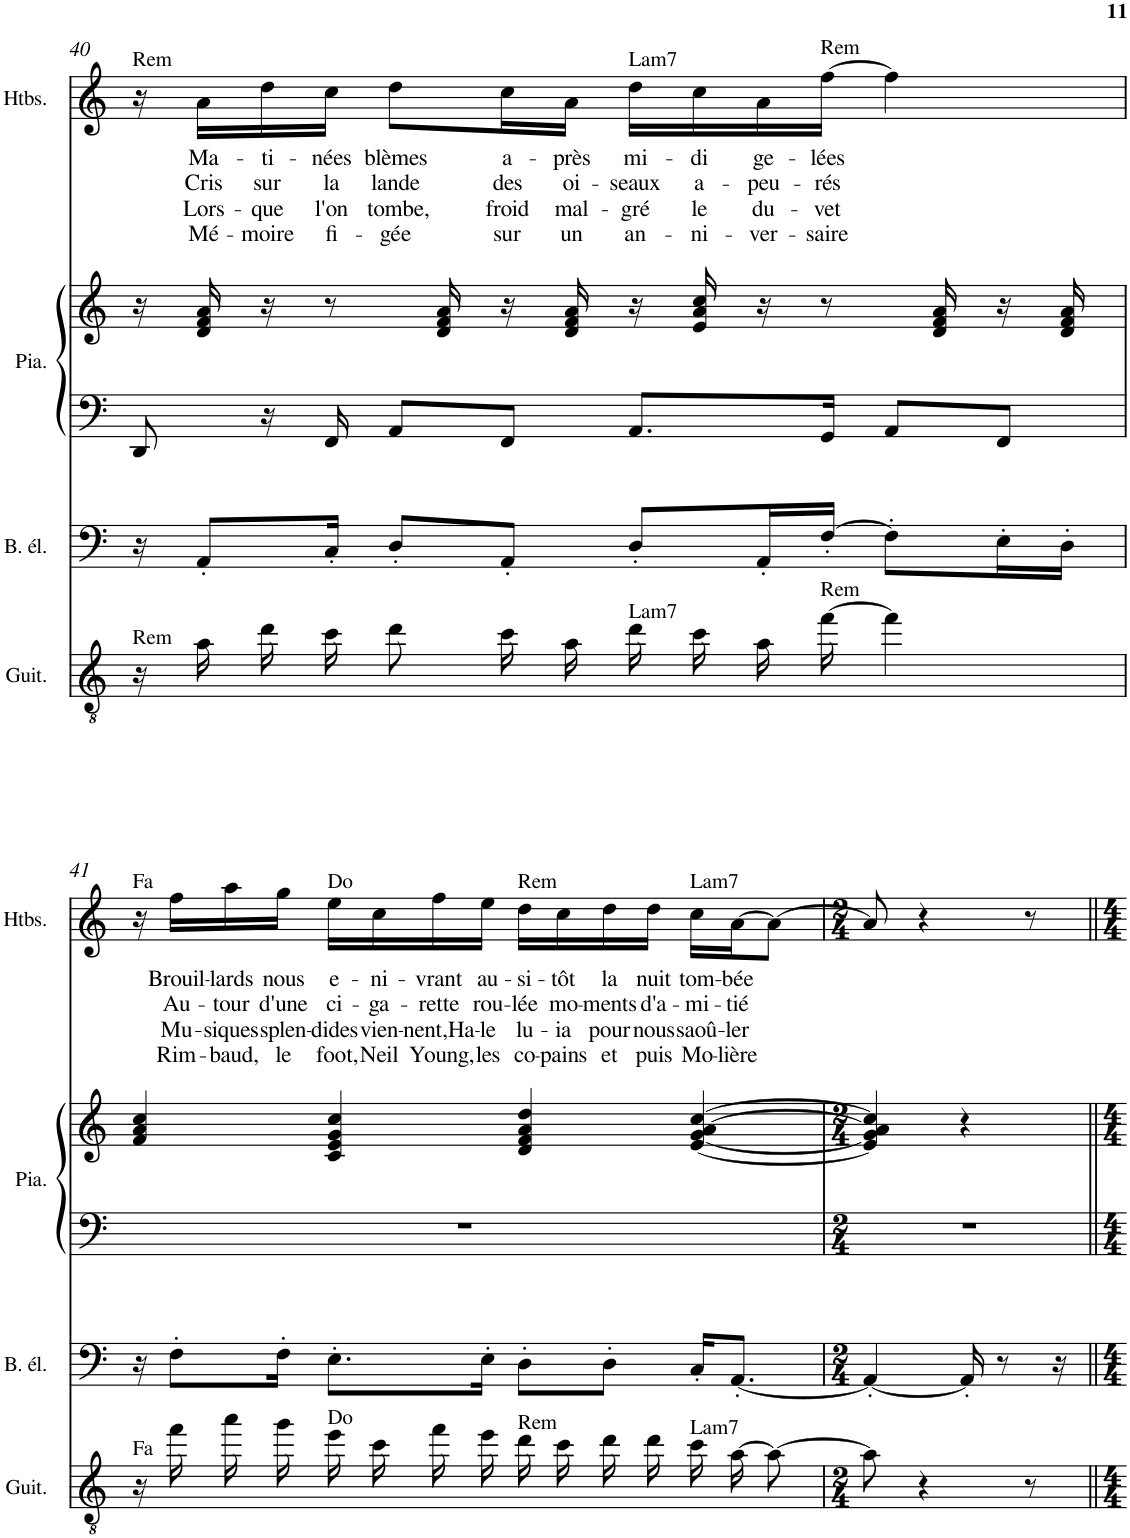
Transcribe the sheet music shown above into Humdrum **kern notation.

**kern	**kern	**kern	**kern	**kern	**text	**text	**text	**text
*part4	*part3	*part2	*part2	*part1	*part1	*part1	*part1	*part1
*staff5	*staff4	*staff3	*staff2	*staff1	*staff1	*staff1	*staff1	*staff1
*I"Guitare acoustique	*I"Basse électrique	*I"Piano	*	*I"Hautbois	*	*	*	*
*I'Guit.	*I'B. él.	*I'Pia.	*	*I'Htbs.	*	*	*	*
!!LO:PB:g=z
*clefGv2	*clefF4	*clefF4	*clefG2	*clefG2	*	*	*	*
*	*Trd7c12	*	*	*Trd12c21	*	*	*	*
*k[]	*k[]	*k[]	*k[]	*k[]	*	*	*	*
*M4/4	*M4/4	*M4/4	*M4/4	*M4/4	*	*	*	*
=40	=40	=40	=40	=40	=40	=40	=40	=40
!	!	!	!	!LO:TX:a:t=Rem	!	!	!	!
!LO:TX:a:t=Rem	!	!	!	!	!	!	!	!
16r	16r	8DD/	16r	16r	.	.	.	.
!	!	!	!	!	!LO:LY:b	!LO:LY:b	!LO:LY:b	!LO:LY:b
16a\LL	8AA'/L	.	16d/ 16f/ 16a/	16a\LL	Ma-	Cris	Lors-	Mé-
!	!	!	!	!	!LO:LY:b	!LO:LY:b	!LO:LY:b	!LO:LY:b
16dd\	.	16r	16r	16dd\	-ti-	sur	-que	-moire
!	!	!	!	!	!LO:LY:b	!LO:LY:b	!LO:LY:b	!LO:LY:b
16cc\JJ	16C'/Jk	16FF/	8r	16cc\JJ	-nées	la	l'on	fi-
!	!	!	!	!	!LO:LY:b	!LO:LY:b	!LO:LY:b	!LO:LY:b
8dd\L	8D'/L	8AA/L	.	8dd\L	blèmes	lande	tombe,	-gée
.	.	.	16d/ 16f/ 16a/	.	.	.	.	.
!	!	!	!	!	!LO:LY:b	!LO:LY:b	!LO:LY:b	!LO:LY:b
16cc\L	8AA'/J	8FF/J	16r	16cc\L	a-	des	froid	sur
!	!	!	!	!	!LO:LY:b	!LO:LY:b	!LO:LY:b	!LO:LY:b
16a\JJ	.	.	16d/ 16f/ 16a/	16a\JJ	-près	oi-	mal-	un
!	!	!	!	!LO:TX:a:t=Lam7	!	!	!	!
!LO:TX:a:t=Lam7	!	!	!	!	!	!	!	!
!	!	!	!	!	!LO:LY:b	!LO:LY:b	!LO:LY:b	!LO:LY:b
16dd\LL	8D'/L	8.AA/L	16r	16dd\LL	mi-	-seaux	-gré	an-
!	!	!	!	!	!LO:LY:b	!LO:LY:b	!LO:LY:b	!LO:LY:b
16cc\J	.	.	16e/ 16a/ 16cc/	16cc\	-di	a-	le	-ni-
!	!	!	!	!	!LO:LY:b	!LO:LY:b	!LO:LY:b	!LO:LY:b
16a\L	16AA'/L	.	16r	16a\	ge-	-peu-	du-	-ver-
!	!	!	!	!LO:TX:a:t=Rem	!	!	!	!
!LO:TX:a:t=Rem	!	!	!	!	!	!	!	!
!	!	!	!	!	!LO:LY:b	!LO:LY:b	!LO:LY:b	!LO:LY:b
[16ff\JJ	[16F'/JJ	16GG/Jk	8r	[16ff\JJ	-lées	-rés	-vet	-saire
4ff\]	8F'\L]	8AA/L	.	4ff\]	.	.	.	.
.	.	.	16d/ 16f/ 16a/	.	.	.	.	.
.	16E'\L	8FF/J	16r	.	.	.	.	.
.	16D'\JJ	.	16d/ 16f/ 16a/	.	.	.	.	.
!!LO:LB:g=z
=41	=41	=41	=41	=41	=41	=41	=41	=41
!	!	!	!	!LO:TX:a:t=Fa	!	!	!	!
!LO:TX:a:t=Fa	!	!	!	!	!	!	!	!
16r	16r	1r	4f/ 4a/ 4cc/	16r	.	.	.	.
!	!	!	!	!	!LO:LY:b	!LO:LY:b	!LO:LY:b	!LO:LY:b
16ff\LL	8F'\L	.	.	16ff\LL	Brouil-	Au-	Mu-	Rim-
!	!	!	!	!	!LO:LY:b	!LO:LY:b	!LO:LY:b	!LO:LY:b
16aa\	.	.	.	16aa\	-lards	-tour	-siques	-baud,
!	!	!	!	!	!LO:LY:b	!LO:LY:b	!LO:LY:b	!LO:LY:b
16gg\JJ	16F'\Jk	.	.	16gg\JJ	nous	d'une	splen-	le
!	!	!	!	!LO:TX:a:t=Do	!	!	!	!
!LO:TX:a:t=Do	!	!	!	!	!	!	!	!
!	!	!	!	!	!LO:LY:b	!LO:LY:b	!LO:LY:b	!LO:LY:b
16ee\LL	8.E'\L	.	4c/ 4e/ 4g/ 4cc/	16ee\LL	e-	ci-	-dides	foot,
!	!	!	!	!	!LO:LY:b	!LO:LY:b	!LO:LY:b	!LO:LY:b
16cc\J	.	.	.	16cc\	-ni-	-ga-	vien-	Neil
!	!	!	!	!	!LO:LY:b	!LO:LY:b	!LO:LY:b	!LO:LY:b
16ff\L	.	.	.	16ff\	-vrant	-rette	-nent,Ha-	Young,
!	!	!	!	!	!LO:LY:b	!LO:LY:b	!LO:LY:b	!LO:LY:b
16ee\JJ	16E'\Jk	.	.	16ee\JJ	au-	rou-	-le	les
!	!	!	!	!LO:TX:a:t=Rem	!	!	!	!
!LO:TX:a:t=Rem	!	!	!	!	!	!	!	!
!	!	!	!	!	!LO:LY:b	!LO:LY:b	!LO:LY:b	!LO:LY:b
16dd\LL	8D'\L	.	4d/ 4f/ 4a/ 4dd/	16dd\LL	-si-	-lée	lu-	co-
!	!	!	!	!	!LO:LY:b	!LO:LY:b	!LO:LY:b	!LO:LY:b
16cc\J	.	.	.	16cc\	-tôt	mo-	-ia	-pains
!	!	!	!	!	!LO:LY:b	!LO:LY:b	!LO:LY:b	!LO:LY:b
16dd\L	8D'\J	.	.	16dd\	la	-ments	pour	et
!	!	!	!	!	!LO:LY:b	!LO:LY:b	!LO:LY:b	!LO:LY:b
16dd\JJ	.	.	.	16dd\JJ	nuit	d'a-	nous	puis
!	!	!	!	!LO:TX:a:t=Lam7	!	!	!	!
!LO:TX:a:t=Lam7	!	!	!	!	!	!	!	!
!	!	!	!	!	!LO:LY:b	!LO:LY:b	!LO:LY:b	!LO:LY:b
16cc\LL	16C'/KL	.	[4e/ [4g/ [4a/ [4cc/	16cc\LL	tom-	-mi-	saoû-	Mo-
!	!	!	!	!	!LO:LY:b	!LO:LY:b	!LO:LY:b	!LO:LY:b
[16a\J	[8.AA'/J	.	.	[16a\J	-bée	-tié	-ler	-lière
8a\J_	.	.	.	8a\J_	.	.	.	.
=42	=42	=42	=42	=42	=42	=42	=42	=42
*M2/4	*M2/4	*M2/4	*M2/4	*M2/4	*	*	*	*
8a\]	4AA'/_	2r	4e/] 4g/] 4a/] 4cc/]	8a/]	.	.	.	.
4r	.	.	.	4r	.	.	.	.
.	16AA'/]	.	4r	.	.	.	.	.
.	8r	.	.	.	.	.	.	.
8r	.	.	.	8r	.	.	.	.
.	16r	.	.	.	.	.	.	.
=||	=||	=||	=||	=||	=||	=||	=||	=||
*-	*-	*-	*-	*-	*-	*-	*-	*-
